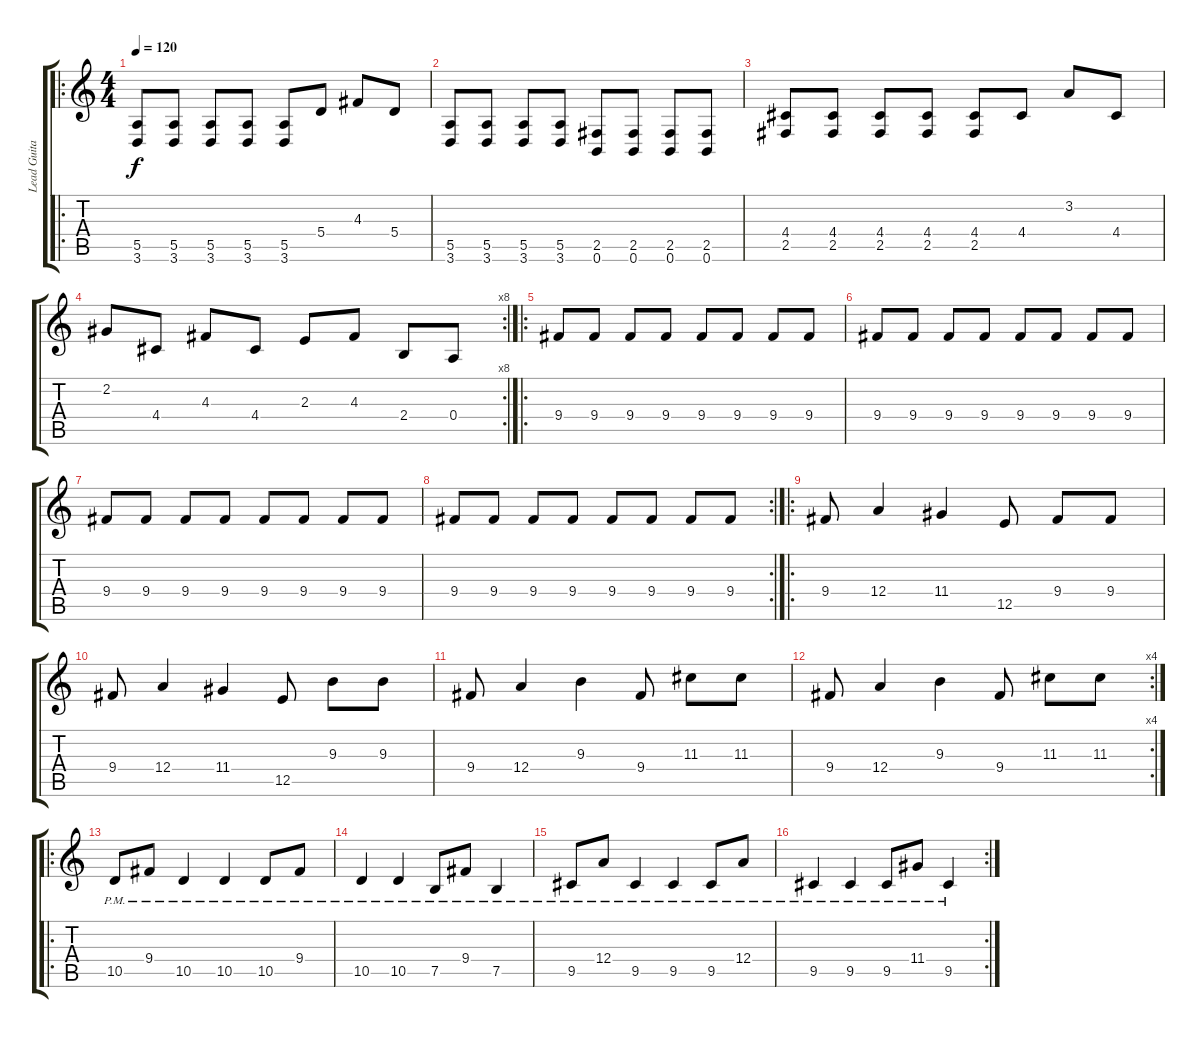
\track ("Lead Guitar" "Lead Guita") {instrument distortionguitar}
\staff {score tabs}
\tuning (B3 Gb3 D3 A2 E2 B1) {hide}
\ro
\ts (4 4)
\tempo 120
\clef g2
\ks c
(5.5 3.6).8{dy f} (5.5 3.6).8 (5.5 3.6).8 (5.5 3.6).8 (5.5 3.6).8 5.4.8 4.3.8 5.4.8 |
(5.5 3.6).8 (5.5 3.6).8 (5.5 3.6).8 (5.5 3.6).8 (2.5 0.6).8 (2.5 0.6).8 (2.5 0.6).8 (2.5 0.6).8 |
(4.4 2.5).8 (4.4 2.5).8 (4.4 2.5).8 (4.4 2.5).8 (4.4 2.5).8 4.4.8 3.2.8 4.4.8 |
\rc 8
2.2.8 4.4.8 4.3.8 4.4.8 2.3.8 4.3.8 2.4.8 0.4.8 |
\ro
9.4.8 9.4.8 9.4.8 9.4.8 9.4.8 9.4.8 9.4.8 9.4.8 |
9.4.8 9.4.8 9.4.8 9.4.8 9.4.8 9.4.8 9.4.8 9.4.8 |
9.4.8 9.4.8 9.4.8 9.4.8 9.4.8 9.4.8 9.4.8 9.4.8 |
\rc 2
9.4.8 9.4.8 9.4.8 9.4.8 9.4.8 9.4.8 9.4.8 9.4.8 |
\ro
9.4.8 12.4.4 11.4.4 12.5.8 9.4.8 9.4.8 |
9.4.8 12.4.4 11.4.4 12.5.8 9.3.8 9.3.8 |
9.4.8 12.4.4 9.3.4 9.4.8 11.3.8 11.3.8 |
\rc 4
9.4.8 12.4.4 9.3.4 9.4.8 11.3.8 11.3.8 |
\ro
10.5{pm}.8 9.4{pm}.8 10.5{pm}.4 10.5{pm}.4 10.5{pm}.8 9.4{pm}.8 |
10.5{pm}.4 10.5{pm}.4 7.5{pm}.8 9.4{pm}.8 7.5{pm}.4 |
9.5{pm}.8 12.4{pm}.8 9.5{pm}.4 9.5{pm}.4 9.5{pm}.8 12.4{pm}.8 |
\rc 2
9.5{pm}.4 9.5{pm}.4 9.5{pm}.8 11.4{pm}.8 9.5{pm}.4
